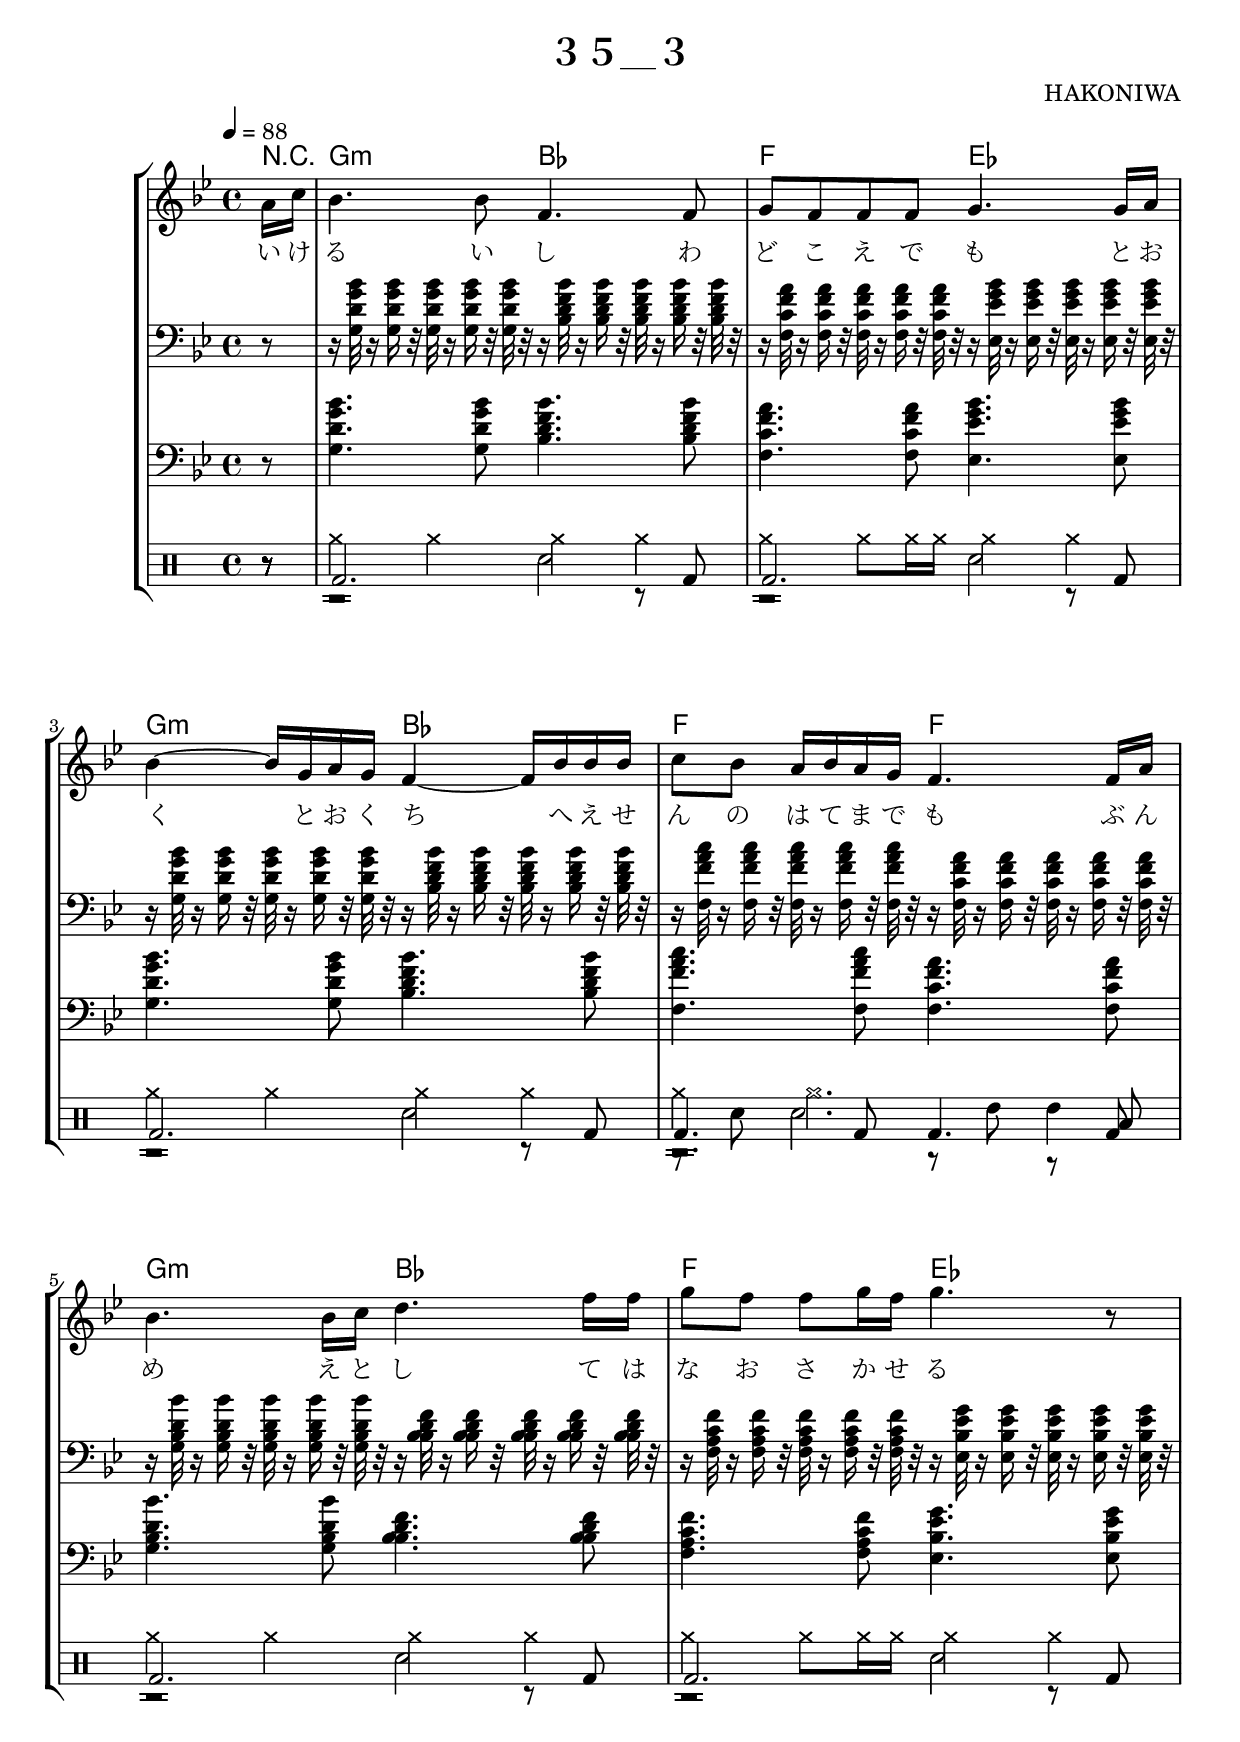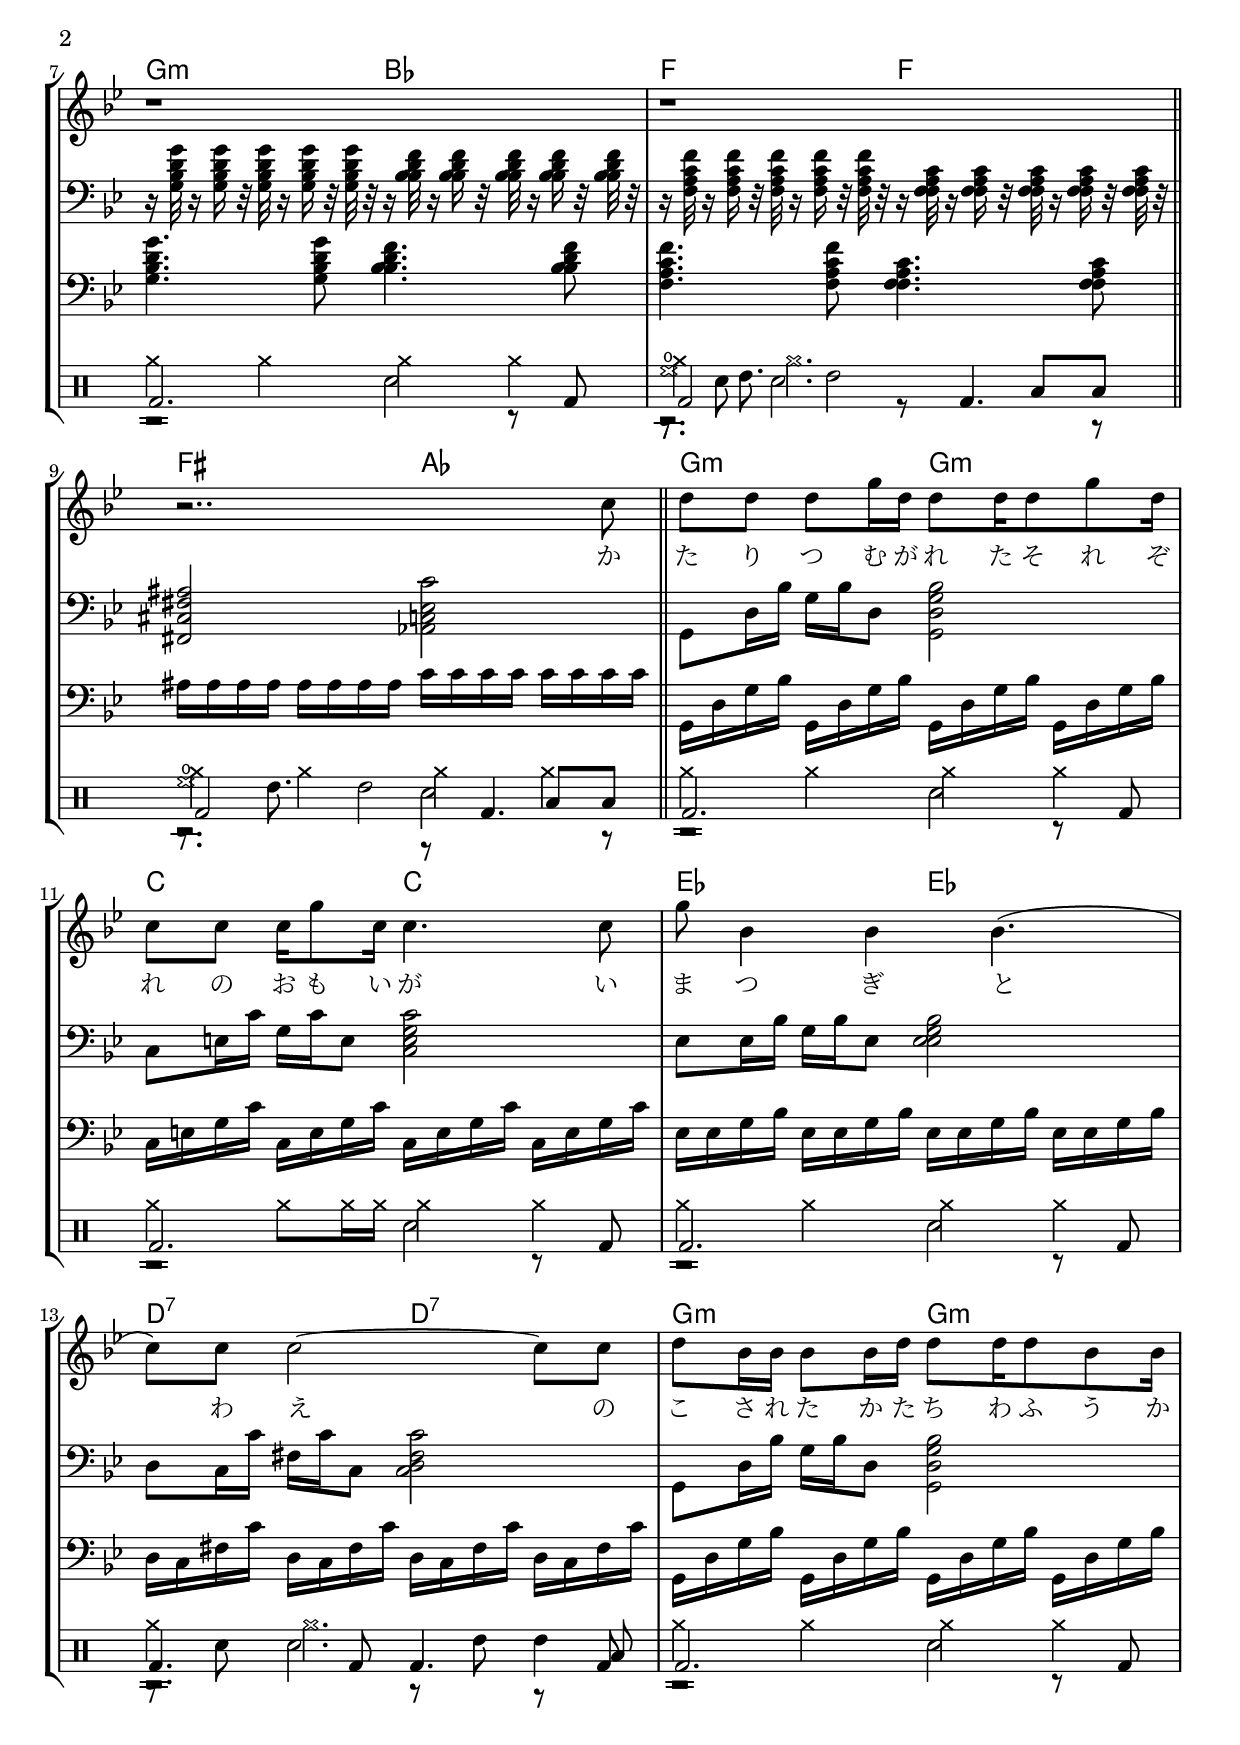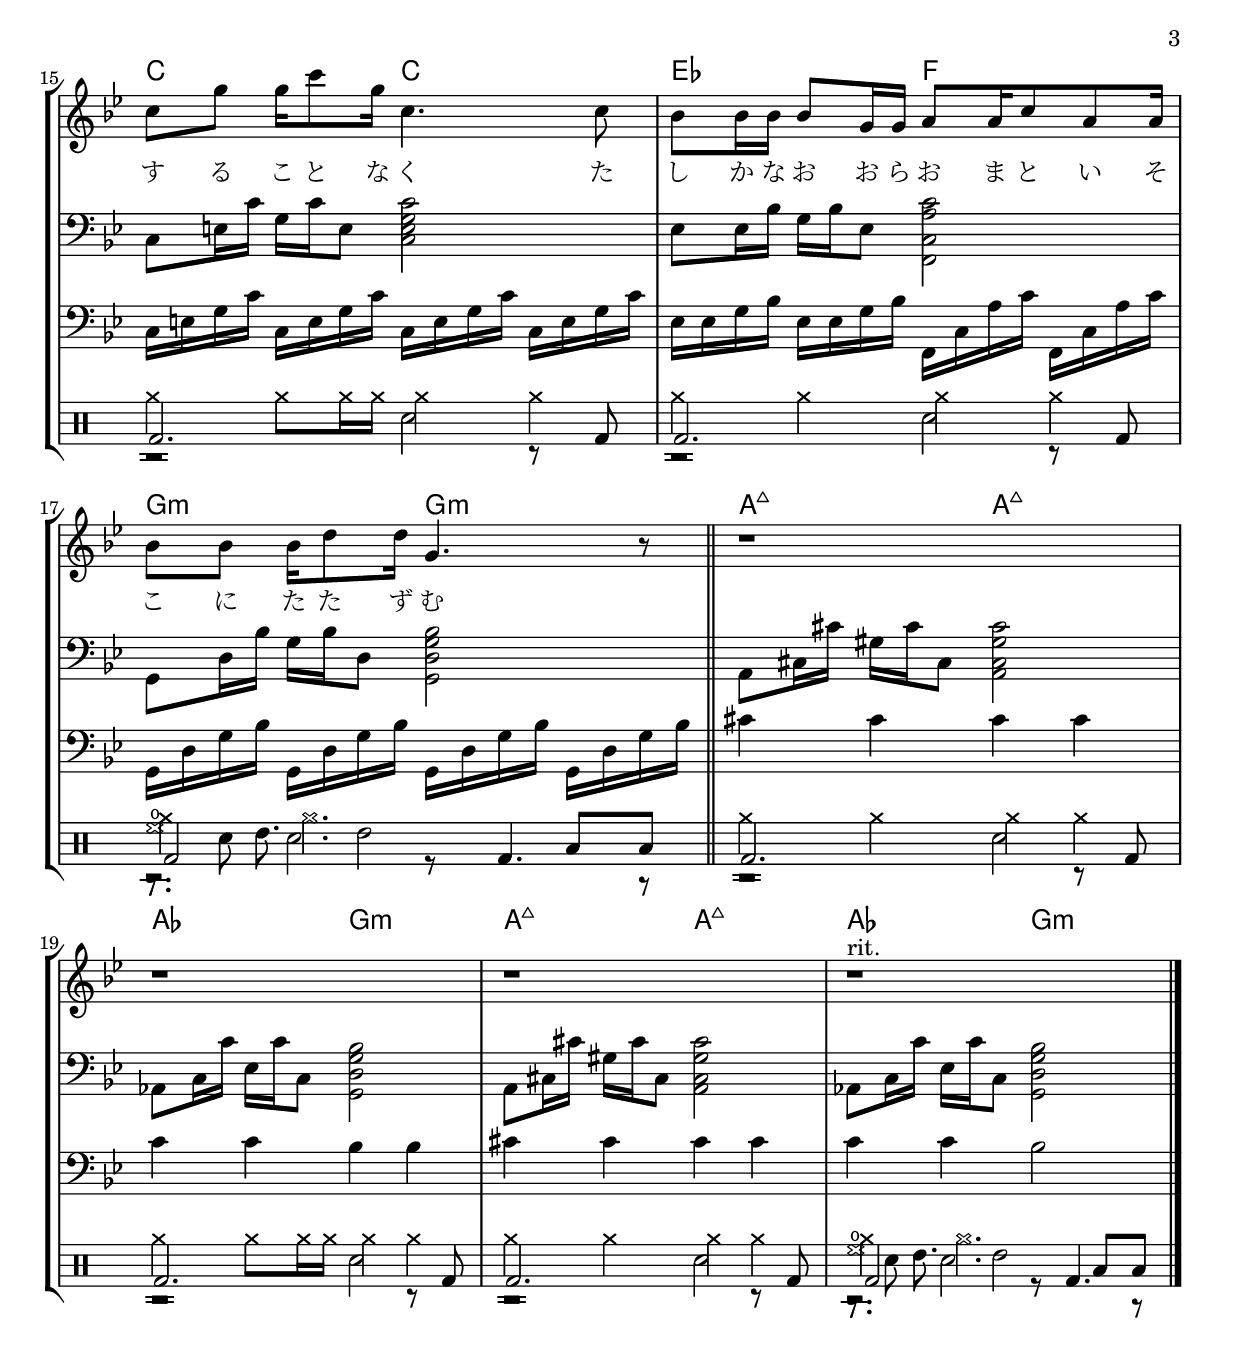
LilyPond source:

\version "2.12.1"

\header {
	title = \markup {３５＿３}
	composer = \markup \center-column {HAKONIWA}
}

harmony = \chordmode {
		r8g2:m bes f es g:m bes f f g:m bes f es g:m bes f f 

	fis as 

	g:m g:m c c es es d:7 d:7 g:m g:m c c es f g:m g:m 

	a:maj7 a:maj7 as g:m a:maj7 a:maj7 as g:m 
}

melody = {
	\set Staff.midiInstrument = #"mmi0.42"
	\partial 8*1
		\key bes \major
	\tempo 4 = 88
a'16  c''16 
	bes'4.  bes'8  f'4.  f'8 
	g'8  f'8  f'8  f'8  g'4.  g'16  a'16 
	bes'4~bes'16  g'16  a'16  g'16  f'4~f'16  bes'16  bes'16  bes'16 
	c''8  bes'8  a'16  bes'16  a'16  g'16  f'4.  f'16  a'16 
	bes'4.  bes'16  c''16  d''4.  f''16  f''16 
	g''8  f''8  f''8  g''16  f''16  g''4.  	r8 r1 r1 	r2.. 
	\set Staff.midiInstrument = #"mmi0.42"
	c''8 
	d''8  d''8  d''8  g''16  d''16  d''8  d''16  d''8  g''8  d''16 
	c''8  c''8  c''16  g''8  c''16  c''4.  c''8 
	g''8  bes'4  bes'4  bes'4. 
	(c''8)  c''8  c''2~c''8  c''8 
	d''8  bes'16  bes'16  bes'8  bes'16  d''16  d''8  d''16  d''8  bes'8  bes'16 
	c''8  g''8  g''16  c'''8  g''16  c''4.  c''8 
	bes'8  bes'16  bes'16  bes'8  g'16  g'16  a'8  a'16  c''8  a'8  a'16 
	bes'8  bes'8  bes'16  d''8  d''16  g'4.  	r8 	r1 | r1 | r1 | r1^"rit." \bar "|."
}

words = \lyricmode {
	い  け  る  い  し  わ  ど  こ  え  で  も  と  お  く  と  お  く  ち  へ  え  せ  ん  の  は  て  ま  で  も  ぶ  ん  め  え  と  し  て  は  な  お  さ  か  せ  る  
	
	か  た  り  つ  む  が  れ  た  そ  れ  ぞ  れ  の  お  も  い  が  い  ま  つ  ぎ  と  わ  え  の  こ  さ  れ  た  か  た  ち  わ  ふ  う  か  す  る  こ  と  な  く  た  し  か  な  お  お  ら  お  ま  と  い  そ  こ  に  た  た  ず  む  
	
}

tempochange = {
	\tempo 4 = 88
	r1 | r1 | r1 | r1 | r1 | r1 | r1 | r1 \bar "||"
	\tempo 4 = 88
	r1 \bar "||"
	\tempo 4 = 88
	r1 | r1 | r1 | r1 | r1 | r1 | r1 | r1 \bar "||"
	\tempo 4 = 88
	r1 | r1 | r1 | \tempo 4 = 66 r2 \tempo 4 = 58 r2 \bar "|."
}

mainacc = {
	\clef bass
	\set Staff.midiInstrument = #"Lead 8 (bass+lead)"
	\key bes \major
	\tempo 4 = 88
	\partial 8*1
	r8	r16 <g d' g' bes'>32 r16 <g d' g' bes'>16 r32      <g d' g' bes'>32 r16      <g d' g' bes'>16 r32 <g d' g' bes'>32 r32
	r16 <bes d' f' bes'>32 r16 <bes d' f' bes'>16 r32      <bes d' f' bes'>32 r16      <bes d' f' bes'>16 r32 <bes d' f' bes'>32 r32
	r16 <f c' f' a'>32 r16 <f c' f' a'>16 r32      <f c' f' a'>32 r16      <f c' f' a'>16 r32 <f c' f' a'>32 r32
	r16 <es es' g' bes'>32 r16 <es es' g' bes'>16 r32      <es es' g' bes'>32 r16      <es es' g' bes'>16 r32 <es es' g' bes'>32 r32
	r16 <g d' g' bes'>32 r16 <g d' g' bes'>16 r32      <g d' g' bes'>32 r16      <g d' g' bes'>16 r32 <g d' g' bes'>32 r32
	r16 <bes d' f' bes'>32 r16 <bes d' f' bes'>16 r32      <bes d' f' bes'>32 r16      <bes d' f' bes'>16 r32 <bes d' f' bes'>32 r32
	r16 <f f' a' c''>32 r16 <f f' a' c''>16 r32      <f f' a' c''>32 r16      <f f' a' c''>16 r32 <f f' a' c''>32 r32
	r16 <f c' f' a'>32 r16 <f c' f' a'>16 r32      <f c' f' a'>32 r16      <f c' f' a'>16 r32 <f c' f' a'>32 r32
	r16 <g bes d' bes'>32 r16 <g bes d' bes'>16 r32      <g bes d' bes'>32 r16      <g bes d' bes'>16 r32 <g bes d' bes'>32 r32
	r16 <bes bes d' f'>32 r16 <bes bes d' f'>16 r32      <bes bes d' f'>32 r16      <bes bes d' f'>16 r32 <bes bes d' f'>32 r32
	r16 <f a c' f'>32 r16 <f a c' f'>16 r32      <f a c' f'>32 r16      <f a c' f'>16 r32 <f a c' f'>32 r32
	r16 <es bes es' g'>32 r16 <es bes es' g'>16 r32      <es bes es' g'>32 r16      <es bes es' g'>16 r32 <es bes es' g'>32 r32
	r16 <g bes d' g'>32 r16 <g bes d' g'>16 r32      <g bes d' g'>32 r16      <g bes d' g'>16 r32 <g bes d' g'>32 r32
	r16 <bes bes d' f'>32 r16 <bes bes d' f'>16 r32      <bes bes d' f'>32 r16      <bes bes d' f'>16 r32 <bes bes d' f'>32 r32
	r16 <f a c' f'>32 r16 <f a c' f'>16 r32      <f a c' f'>32 r16      <f a c' f'>16 r32 <f a c' f'>32 r32
	r16 <f f a c'>32 r16 <f f a c'>16 r32      <f f a c'>32 r16      <f f a c'>16 r32 <f f a c'>32 r32
	\bar "||"

	\set Staff.midiInstrument = #"Orchestra Hit"
	<fis, cis fis ais>2
	<as, c es c'>2
	\bar "||"

	\set Staff.midiInstrument = #"Lead 8 (bass+lead)"
	g,8 d16 bes g bes d8
	<g, d g bes>2
	c8 e16 c' g c' e8
	<c e g c'>2
	es8 es16 bes g bes es8
	<es es g bes>2
	d8 c16 c' fis c' c8
	<d c fis c'>2
	g,8 d16 bes g bes d8
	<g, d g bes>2
	c8 e16 c' g c' e8
	<c e g c'>2
	es8 es16 bes g bes es8
	<f, c a c'>2
	g,8 d16 bes g bes d8
	<g, d g bes>2
	\bar "||"

	\set Staff.midiInstrument = #"Pad 1 (new age)"
	a,8 cis16 cis' gis cis' cis8
	<a, cis gis cis'>2
	as,8 c16 c' es c' c8
	<g, d g bes>2
	a,8 cis16 cis' gis cis' cis8
	<a, cis gis cis'>2
	as,8 c16 c' es c' c8
	<g, d g bes>2
	\bar "|."
}

subacc = {
	\clef bass
	\set Staff.midiInstrument = #"Orchestra Hit"
	\key bes \major
	\tempo 4 = 88
	\partial 8*1
	r8	<g d' g' bes'>4. <g d' g' bes'>8
	<bes d' f' bes'>4. <bes d' f' bes'>8
	<f c' f' a'>4. <f c' f' a'>8
	<es es' g' bes'>4. <es es' g' bes'>8
	<g d' g' bes'>4. <g d' g' bes'>8
	<bes d' f' bes'>4. <bes d' f' bes'>8
	<f f' a' c''>4. <f f' a' c''>8
	<f c' f' a'>4. <f c' f' a'>8
	<g bes d' bes'>4. <g bes d' bes'>8
	<bes bes d' f'>4. <bes bes d' f'>8
	<f a c' f'>4. <f a c' f'>8
	<es bes es' g'>4. <es bes es' g'>8
	<g bes d' g'>4. <g bes d' g'>8
	<bes bes d' f'>4. <bes bes d' f'>8
	<f a c' f'>4. <f a c' f'>8
	<f f a c'>4. <f f a c'>8
	\bar "||"

	\set Staff.midiInstrument = #"Lead 6 (voice)"
	ais16 ais16 ais16 ais16 ais16 ais16 ais16 ais16
	c'16 c'16 c'16 c'16 c'16 c'16 c'16 c'16
	\bar "||"

	\set Staff.midiInstrument = #"Guitar harmonics"
	g,16 d g bes g, d g bes
	g,16 d g bes g, d g bes
	c16 e g c' c e g c'
	c16 e g c' c e g c'
	es16 es g bes es es g bes
	es16 es g bes es es g bes
	d16 c fis c' d c fis c'
	d16 c fis c' d c fis c'
	g,16 d g bes g, d g bes
	g,16 d g bes g, d g bes
	c16 e g c' c e g c'
	c16 e g c' c e g c'
	es16 es g bes es es g bes
	f,16 c a c' f, c a c'
	g,16 d g bes g, d g bes
	g,16 d g bes g, d g bes
	\bar "||"

	\set Staff.midiInstrument = #"Choir Aahs"
	cis'4 cis'4
	cis'4 cis'4
	c'4 c'4
	bes4 bes4
	cis'4 cis'4
	cis'4 cis'4
	c'4 c'4
	bes2
	\bar "|."
}

percA = {
	\drummode {
	\partial 8*1
	r8	cymr4 cymr4 cymr4 cymr4  |cymr4 cymr8 cymr16 cymr16 cymr4 cymr4  |cymr4 cymr4 cymr4 cymr4  |cymr4 cymr2.  |cymr4 cymr4 cymr4 cymr4  |cymr4 cymr8 cymr16 cymr16 cymr4 cymr4  |cymr4 cymr4 cymr4 cymr4  |cymr4 cymr2.  \bar "||"
	cymr4 cymr4 cymr4 cymr4  \bar "||"
	cymr4 cymr4 cymr4 cymr4  |cymr4 cymr8 cymr16 cymr16 cymr4 cymr4  |cymr4 cymr4 cymr4 cymr4  |cymr4 cymr2.  |cymr4 cymr4 cymr4 cymr4  |cymr4 cymr8 cymr16 cymr16 cymr4 cymr4  |cymr4 cymr4 cymr4 cymr4  |cymr4 cymr2.  \bar "||"
	cymr4 cymr4 cymr4 cymr4  |cymr4 cymr8 cymr16 cymr16 cymr4 cymr4  |cymr4 cymr4 cymr4 cymr4  |cymr4 cymr2.  \bar "|."
	}
}

percB = {
	\drummode {
	\partial 8*1
	r8	r2 sn2  |r2 sn2  |r2 sn2  |r8 sn8 sn2.  |r2 sn2  |r2 sn2  |r2 sn2  |r8 sn8 sn2.  \bar "||"
	r2 sn2  \bar "||"
	r2 sn2  |r2 sn2  |r2 sn2  |r8 sn8 sn2.  |r2 sn2  |r2 sn2  |r2 sn2  |r8 sn8 sn2.  \bar "||"
	r2 sn2  |r2 sn2  |r2 sn2  |r8 sn8 sn2.  \bar "|."
	}
}

percC = {
	\drummode {
	\partial 8*1
	r8	bd2. r8 bd8  |bd2. r8 bd8  |bd2. r8 bd8  |bd4. bd8 bd4. bd8  |bd2. r8 bd8  |bd2. r8 bd8  |bd2. r8 bd8  |bd2 r8 bd4.  \bar "||"
	bd2 r8 bd4.  \bar "||"
	bd2. r8 bd8  |bd2. r8 bd8  |bd2. r8 bd8  |bd4. bd8 bd4. bd8  |bd2. r8 bd8  |bd2. r8 bd8  |bd2. r8 bd8  |bd2 r8 bd4.  \bar "||"
	bd2. r8 bd8  |bd2. r8 bd8  |bd2. r8 bd8  |bd2 r8 bd4.  \bar "|."
	}
}

percD = {
	\drummode {
	\partial 8*1
	r8	r1 |r1 |r1 |r2 r8 tommh8 tommh4  |r1 |r1 |r1 |r8. tommh8. tommh2 r8  \bar "||"
	r8. tommh8. tommh2 r8  \bar "||"
	r1 |r1 |r1 |r2 r8 tommh8 tommh4  |r1 |r1 |r1 |r8. tommh8. tommh2 r8  \bar "||"
	r1 |r1 |r1 |r8. tommh8. tommh2 r8  \bar "|."
	}
}

percE = {
	\drummode {
	\partial 8*1
	r8	r1 |r1 |r1 |r2. r8 toml8  |r1 |r1 |r1 |r2. toml8 toml8  \bar "||"
	r2. toml8 toml8  \bar "||"
	r1 |r1 |r1 |r2. r8 toml8  |r1 |r1 |r1 |r2. toml8 toml8  \bar "||"
	r1 |r1 |r1 |r2. toml8 toml8  \bar "|."
	}
}

percF = {
	\drummode {
	\partial 8*1
	r8	r1 |r1 |r1 |r1 |r1 |r1 |r1 |hho1  \bar "||"
	hho1  \bar "||"
	r1 |r1 |r1 |r1 |r1 |r1 |r1 |hho1  \bar "||"
	r1 |r1 |r1 |hho1  \bar "|."
	}
}

\score {
	<<
		\new StaffGroup <<
			\new ChordNames {\harmony}
			\new Voice = "melody" {\melody}
			\new Lyrics \lyricsto "melody" \words
			\new Staff = "mainacc" {\mainacc}
			\new Staff = "subacc" {\subacc}
			\new DrumStaff <<
				\new DrumVoice {\percA}
				\new DrumVoice {\percB}
				\new DrumVoice {\percC}
				\new DrumVoice {\percD}
				\new DrumVoice {\percE}
				\new DrumVoice {\percF}
			>>
		>>
	>>
	\layout { }
}
